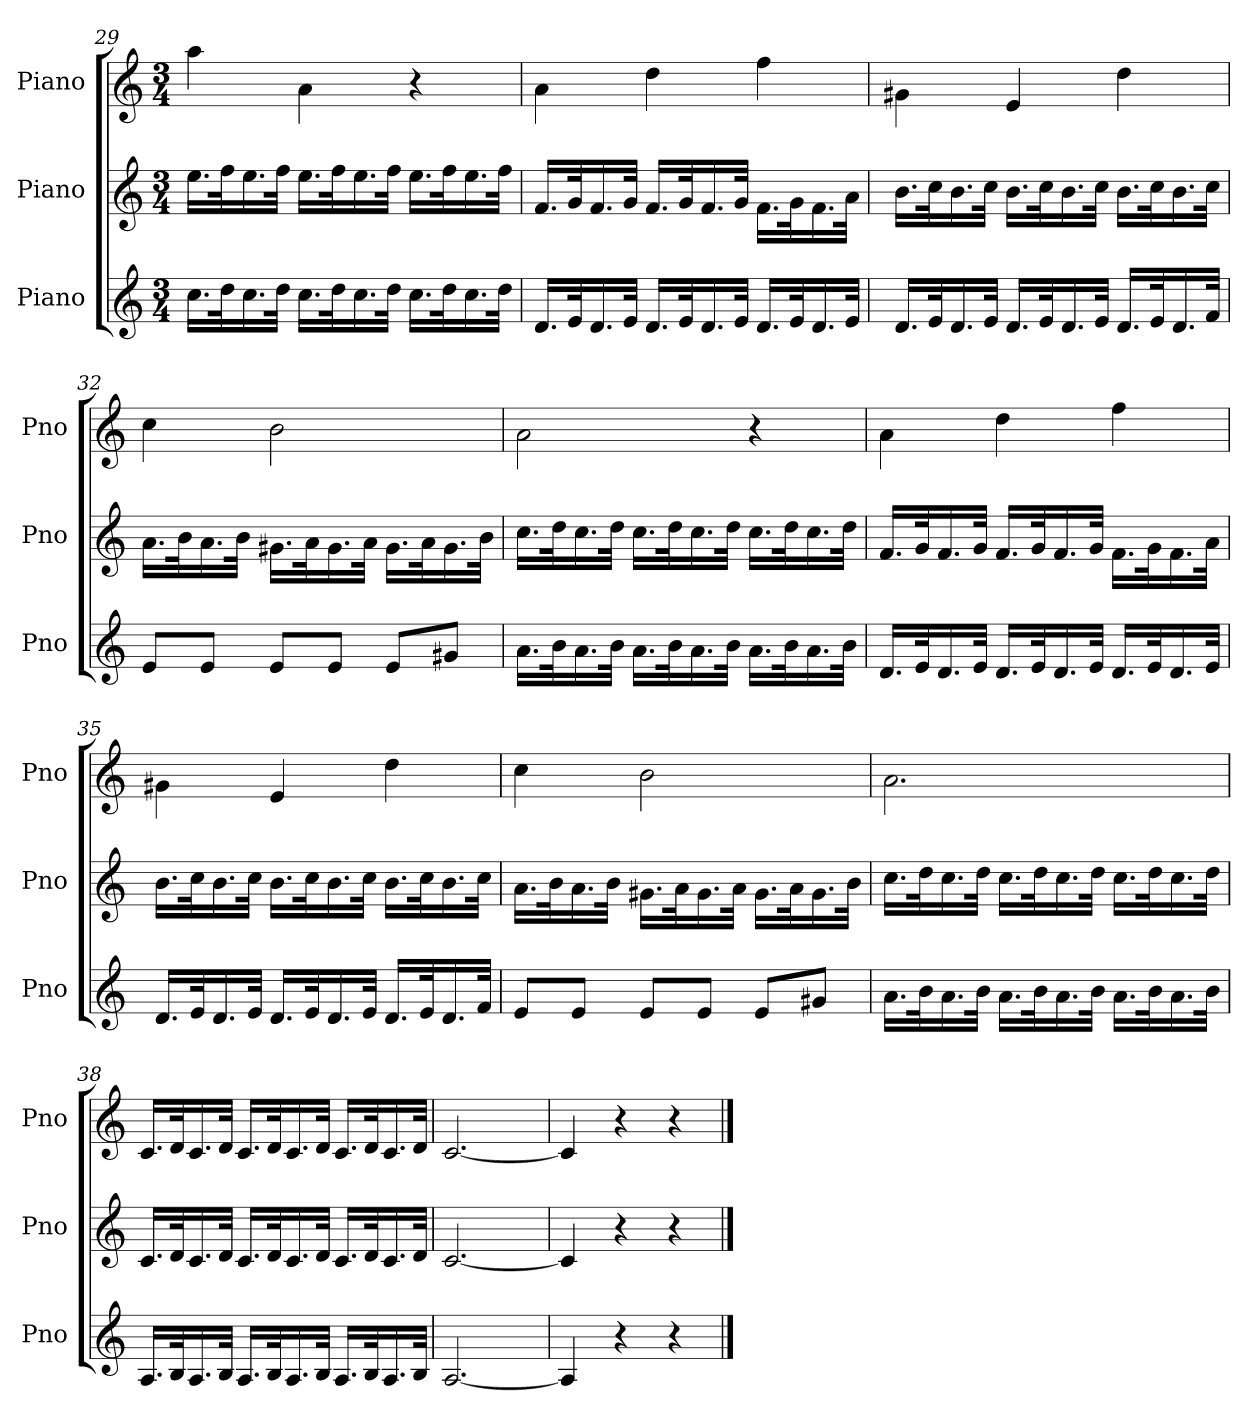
**kern	**kern	**kern
*part3	*part2	*part1
*staff3	*staff2	*staff1
*I"Piano	*I"Piano	*I"Piano
*I'Pno	*I'Pno	*I'Pno
*clefG2	*clefG2	*clefG2
*k[]	*k[]	*k[]
*M3/4	*M3/4	*M3/4
=29	=29	=29
16.cc\LL	16.ee\LL	4aa\
32dd\K	32ff\K	.
16.cc\	16.ee\	.
32dd\JJk	32ff\JJk	.
16.cc\LL	16.ee\LL	4a\
32dd\K	32ff\K	.
16.cc\	16.ee\	.
32dd\JJk	32ff\JJk	.
16.cc\LL	16.ee\LL	4r
32dd\K	32ff\K	.
16.cc\	16.ee\	.
32dd\JJk	32ff\JJk	.
!!LO:LB:g=z
=30	=30	=30
16.d/LL	16.f/LL	4a\
32e/K	32g/K	.
16.d/	16.f/	.
32e/JJk	32g/JJk	.
16.d/LL	16.f/LL	4dd\
32e/K	32g/K	.
16.d/	16.f/	.
32e/JJk	32g/JJk	.
16.d/LL	16.f\LL	4ff\
32e/K	32g\K	.
16.d/	16.f\	.
32e/JJk	32a\JJk	.
=31	=31	=31
16.d/LL	16.b\LL	4g#X\
32e/K	32cc\K	.
16.d/	16.b\	.
32e/JJk	32cc\JJk	.
16.d/LL	16.b\LL	4e/
32e/K	32cc\K	.
16.d/	16.b\	.
32e/JJk	32cc\JJk	.
16.d/LL	16.b\LL	4dd\
32e/K	32cc\K	.
16.d/	16.b\	.
32f/JJk	32cc\JJk	.
=32	=32	=32
8e/L	16.a\LL	4cc\
.	32b\K	.
8e/J	16.a\	.
.	32b\JJk	.
8e/L	16.g#X\LL	2b\
.	32a\K	.
8e/J	16.g#\	.
.	32a\JJk	.
8e/L	16.g#\LL	.
.	32a\K	.
8g#X/J	16.g#\	.
.	32b\JJk	.
!!LO:LB:g=z
=33	=33	=33
16.a\LL	16.cc\LL	2a\
32b\K	32dd\K	.
16.a\	16.cc\	.
32b\JJk	32dd\JJk	.
16.a\LL	16.cc\LL	.
32b\K	32dd\K	.
16.a\	16.cc\	.
32b\JJk	32dd\JJk	.
16.a\LL	16.cc\LL	4r
32b\K	32dd\K	.
16.a\	16.cc\	.
32b\JJk	32dd\JJk	.
=34	=34	=34
16.d/LL	16.f/LL	4a\
32e/K	32g/K	.
16.d/	16.f/	.
32e/JJk	32g/JJk	.
16.d/LL	16.f/LL	4dd\
32e/K	32g/K	.
16.d/	16.f/	.
32e/JJk	32g/JJk	.
16.d/LL	16.f\LL	4ff\
32e/K	32g\K	.
16.d/	16.f\	.
32e/JJk	32a\JJk	.
=35	=35	=35
16.d/LL	16.b\LL	4g#X\
32e/K	32cc\K	.
16.d/	16.b\	.
32e/JJk	32cc\JJk	.
16.d/LL	16.b\LL	4e/
32e/K	32cc\K	.
16.d/	16.b\	.
32e/JJk	32cc\JJk	.
16.d/LL	16.b\LL	4dd\
32e/K	32cc\K	.
16.d/	16.b\	.
32f/JJk	32cc\JJk	.
!!LO:LB:g=z
=36	=36	=36
8e/L	16.a\LL	4cc\
.	32b\K	.
8e/J	16.a\	.
.	32b\JJk	.
8e/L	16.g#X\LL	2b\
.	32a\K	.
8e/J	16.g#\	.
.	32a\JJk	.
8e/L	16.g#\LL	.
.	32a\K	.
8g#X/J	16.g#\	.
.	32b\JJk	.
=37	=37	=37
16.a\LL	16.cc\LL	2.a\
32b\K	32dd\K	.
16.a\	16.cc\	.
32b\JJk	32dd\JJk	.
16.a\LL	16.cc\LL	.
32b\K	32dd\K	.
16.a\	16.cc\	.
32b\JJk	32dd\JJk	.
16.a\LL	16.cc\LL	.
32b\K	32dd\K	.
16.a\	16.cc\	.
32b\JJk	32dd\JJk	.
!!LO:LB:g=z
=38	=38	=38
16.A/LL	16.c/LL	16.c/LL
32B/K	32d/K	32d/K
16.A/	16.c/	16.c/
32B/JJk	32d/JJk	32d/JJk
16.A/LL	16.c/LL	16.c/LL
32B/K	32d/K	32d/K
16.A/	16.c/	16.c/
32B/JJk	32d/JJk	32d/JJk
16.A/LL	16.c/LL	16.c/LL
32B/K	32d/K	32d/K
16.A/	16.c/	16.c/
32B/JJk	32d/JJk	32d/JJk
=39	=39	=39
[2.A/	[2.c/	[2.c/
=40	=40	=40
4A/]	4c/]	4c/]
4r	4r	4r
4r	4r	4r
==	==	==
*-	*-	*-
